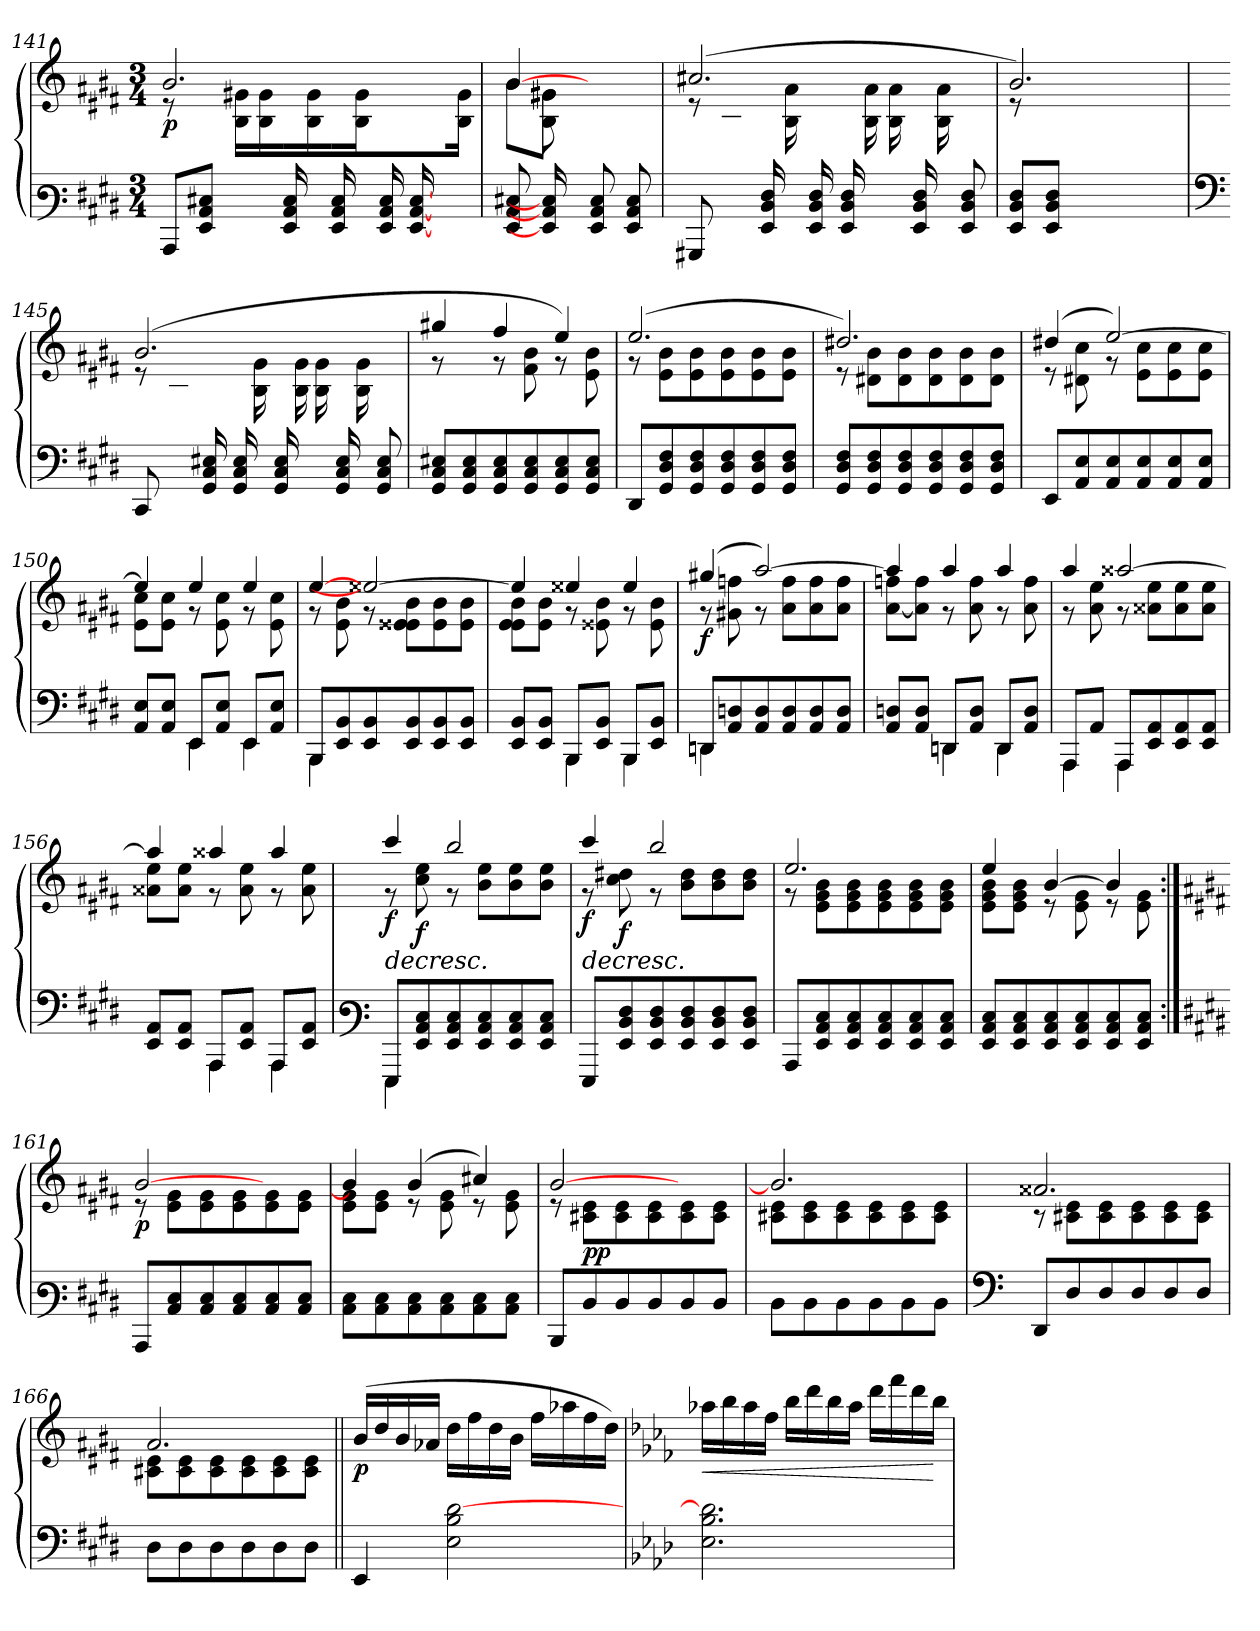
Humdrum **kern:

**kern	**kern	**dynam
*part1	*part1	*part1
*staff2	*staff1	*staff1/2
!!LO:PB:g=z
*clefF3	*clefG3	*
*k[f#c#g#d#]	*k[f#c#g#d#]	*
*M3/4	*M3/4	*
=141	=141	=141
*	*^	*
*	*	*^	*
!	!	!	!	!LO:DY:b
8CC#/L	2.g#/	8rB	4ryy	p
8GG#/ 8C#/ 8E#X/J	.	2.ryy	.	.
8ryy	.	.	16G#\ 16e#X\L	.
.	.	.	16G#\ 16e#\	.
16GG#/ 16C#/ 16E#/	.	.	16ryy	.
16ryy	.	.	16G#\ 16e#\	.
16GG#/ 16C#/ 16E#/	.	.	16ryy	.
16ryy	.	.	16G#\ 16e#\	.
16GG#/ 16C#/ 16E#/	.	.	8.ryy	.
[16GG#/ [16C#/ [16E#/	.	.	.	.
8ryy	8ryy	.	.	.
.	.	.	16G#\ 16e#\J	.
=142	=142	=142	=142	=142
8GG#/ 8C#/ 8E#X/L	[>4g#/	8g#\L	8ryy	.
16GG#/] 16C#/] 16E#/]	.	8G#\ 8e#X\J	8G#\ 8e#X\	.
16ryy	.	.	.	.
8GG#/ 8C#/ 8E#/	4ryy	4ryy	4ryy	.
8GG#/ 8C#/ 8E#/	.	.	.	.
=143	=143	=143	=143	=143
8BBB#X/L	(>2.a#X/	8rc	8ryy	.
8ryy	.	8ryy	8G#\ 8f#\J	.
16GG#/ 16D#/ 16F#/L	.	2ryy	16ryy	.
16ryy	.	.	16G#\ 16f#\	.
16GG#/ 16D#/ 16F#/	.	.	8ryy	.
16GG#/ 16D#/ 16F#/	.	.	.	.
8ryy	.	.	16G#\ 16f#\	.
.	.	.	16G#\ 16f#\	.
16GG#/ 16D#/ 16F#/	.	.	16ryy	.
16ryy	.	.	16G#\ 16f#\	.
8GG#/ 8D#/ 8F#/J	8ryy	8ryy	8ryy	.
*	*	*v	*v	*
=144	=144	=144	=144
8GG#/ 8D#/ 8F#/L	2.g#/)	8rB	.
8GG#/ 8D#/ 8F#/J	.	2ryy	.
2ryy	.	.	.
.	.	8ryy	.
*	*v	*v	*
!!LO:LB:g=z
=145	=145	=145
*clefF4	*	*
*	*^	*
*	*	*^	*
8CC#/L	(>2.g#/	8rB	8ryy	.
8ryy	.	8ryy	8G#\ 8e#X\J	.
16GG#/ 16C#/ 16E#X/L	.	2ryy	8ryy	.
16GG#/ 16C#/ 16E#/	.	.	.	.
16ryy	.	.	16G#\ 16e#\	.
16GG#/ 16C#/ 16E#/	.	.	16ryy	.
8ryy	.	.	16G#\ 16e#\	.
.	.	.	16G#\ 16e#\	.
16GG#/ 16C#/ 16E#/	.	.	16ryy	.
16ryy	.	.	16G#\ 16e#\	.
8GG#/ 8C#/ 8E#/J	8ryy	8ryy	8ryy	.
*	*	*v	*v	*
=146	=146	=146	=146
8GG#/ 8C#/ 8E#X/L	4ee#X/	8re	.
8GG#/ 8C#/ 8E#/	.	8ryy	.
8GG#/ 8C#/ 8E#/	4dd#/	8re	.
8GG#/ 8C#/ 8E#/	.	8d#\ 8g#\	.
8GG#/ 8C#/ 8E#/	4cc#/)	8re	.
8GG#/ 8C#/ 8E#/J	.	8c#\ 8g#\	.
=147	=147	=147	=147
8DD#/L	(>2.cc#/	8re	.
8GG#/ 8D#/ 8F#/	.	8c#\ 8g#\L	.
8GG#/ 8D#/ 8F#/	.	8c#\ 8g#\	.
8GG#/ 8D#/ 8F#/	.	8c#\ 8g#\	.
8GG#/ 8D#/ 8F#/	.	8c#\ 8g#\	.
8GG#/ 8D#/ 8F#/J	.	8c#\ 8g#\J	.
=148	=148	=148	=148
8GG#/ 8D#/ 8F#/L	2.b#X/)	8rc	.
8GG#/ 8D#/ 8F#/	.	8B#X\ 8g#\L	.
8GG#/ 8D#/ 8F#/	.	8B#\ 8g#\	.
8GG#/ 8D#/ 8F#/	.	8B#\ 8g#\	.
8GG#/ 8D#/ 8F#/	.	8B#\ 8g#\	.
8GG#/ 8D#/ 8F#/J	.	8B#\ 8g#\J	.
!!LO:LB:g=z	!!
=149	=149	=149	=149
8EE/L	(>4b#X/	8rc	.
8AA/ 8E/	.	8B#X\ 8a\	.
8AA/ 8E/	[>2cc#/)	8re	.
8AA/ 8E/	.	8c#\ 8a\L	.
8AA/ 8E/	.	8c#\ 8a\	.
8AA/ 8E/J	.	8c#\ 8a\J	.
=150	=150	=150	=150
*^	*	*	*
8AA/ 8E/L	4ryy	4cc#/]	8c#\ 8a\L	.
8AA/ 8E/J	.	.	8c#\ 8a\J	.
8EE/L	4EE\	4cc#/	8re	.
8AA/ 8E/J	.	.	8c#\ 8a\	.
8EE/L	4EE\	4cc#/	8re	.
8AA/ 8E/J	.	.	8c#\ 8a\	.
=151	=151	=151	=151	=151
8BBB/L	4BBB\	[>4cc#/	8re	.
8EE/ 8BB/	.	.	8c#\ 8g#\	.
8EE/ 8BB/	2ryy	2cc##X/_	8re	.
8EE/ 8BB/	.	.	8c##\ 8c##\ 8g#\L	.
8EE/ 8BB/	.	.	8c##\ 8g#\	.
8EE/ 8BB/J	.	.	8c##\ 8g#\J	.
=152	=152	=152	=152	=152
8EE/ 8BB/L	4ryy	4cc##/]	8c#\ 8c#\ 8g#\L	.
8EE/ 8BB/J	.	.	8c#\ 8g#\J	.
8BBB/L	4BBB\	4cc##X/	8re	.
8EE/ 8BB/J	.	.	8c##\ 8g#\	.
8BBB/L	4BBB\	4cc##/	8re	.
8EE/ 8BB/J	.	.	8c##\ 8g#\	.
!!LO:LB:g=z	!!
=153	=153	=153	=153	=153
!	!	!	!	!LO:DY:b
8DDn/L	4DDn\	(>4ee#X/	8re	f
8AA/ 8Dn/	.	.	8e#X\ 8ddn\	.
8AA/ 8D/	2ryy	[>2ff#/)	8re	.
8AA/ 8D/	.	.	8f#\ 8dd\L	.
8AA/ 8D/	.	.	8f#\ 8dd\	.
8AA/ 8D/J	.	.	8f#\ 8dd\J	.
=154	=154	=154	=154	=154
8AA/ 8Dn/L	4ryy	4ff#/]	[<8f#\ 8ddn\L	.
8AA/ 8D/J	.	.	8f#\] 8dd\J	.
8DDn/L	4DDn\	4ff#/	8re	.
8AA/ 8D/J	.	.	8f#\ 8dd\	.
8DD/L	4DD\	4ff#/	8re	.
8AA/ 8D/J	.	.	8f#\ 8dd\	.
=155	=155	=155	=155	=155
8AAA/L	4AAA\	4ff#/	8re	.
8AA/J	.	.	8f#\ 8cc#\	.
8AAA/L	4AAA\	[>2ff##X/	8re	.
8EE/ 8AA/	.	.	8f##X\ 8cc#\L	.
8EE/ 8AA/	4ryy	.	8f##\ 8cc#\	.
8EE/ 8AA/J	.	.	8f##\ 8cc#\J	.
=156	=156	=156	=156	=156
8EE/ 8AA/L	4ryy	4ff##/]	8f##X\ 8cc#\L	.
8EE/ 8AA/J	.	.	8f##\ 8cc#\J	.
8AAA/L	4AAA\	4ff##X/	8re	.
8EE/ 8AA/J	.	.	8f##\ 8cc#\	.
8AAA/L	4AAA\	4ff##/	8re	.
8EE/ 8AA/J	.	.	8f##\ 8cc#\	.
!!LO:LB:g=z	!!
=157	=157	=157	=157	=157
*clefF3	*	*	*	*
!	!	!	!	!LO:HP:b
!	!	!	!	!LO:DY:n=1:b
8GGG#/L	4GGG#\	4aa/	8re	> f
!	!	!	!	!LO:DY:n=2:b
8GG#/ 8C#/ 8E/	.	.	8a\ 8cc#\	f
8GG#/ 8C#/ 8E/	2ryy	2gg#/	8re	]
8GG#/ 8C#/ 8E/	.	.	8g#\ 8cc#\L	.
8GG#/ 8C#/ 8E/	.	.	8g#\ 8cc#\	.
8GG#/ 8C#/ 8E/J	.	.	8g#\ 8cc#\J	.
*v	*v	*	*	*
=158	=158	=158	=158
!	!	!	!LO:HP:b
!	!	!	!LO:DY:n=1:b
8GGG#/L	4aa/	8re	> f
!	!	!	!LO:DY:n=2:b
8GG#/ 8D#/ 8F#/	.	8a\ 8b#X\	f
8GG#/ 8D#/ 8F#/	2gg#/	8re	]
8GG#/ 8D#/ 8F#/	.	8g#\ 8b#\L	.
8GG#/ 8D#/ 8F#/	.	8g#\ 8b#\	.
8GG#/ 8D#/ 8F#/J	.	8g#\ 8b#\J	.
=159	=159	=159	=159
8CC#/L	2.cc#/	8re	.
8GG#/ 8C#/ 8E/	.	8c#\ 8e\ 8g#\L	.
8GG#/ 8C#/ 8E/	.	8c#\ 8e\ 8g#\	.
8GG#/ 8C#/ 8E/	.	8c#\ 8e\ 8g#\	.
8GG#/ 8C#/ 8E/	.	8c#\ 8e\ 8g#\	.
8GG#/ 8C#/ 8E/J	.	8c#\ 8e\ 8g#\J	.
=160	=160	=160	=160
8GG#/ 8C#/ 8E/L	4cc#/	8c#\ 8e\ 8g#\L	.
8GG#/ 8C#/ 8E/	.	8c#\ 8e\ 8g#\J	.
8GG#/ 8C#/ 8E/	[>4g#/	8rB	.
8GG#/ 8C#/ 8E/	.	8c#\ 8e\	.
8GG#/ 8C#/ 8E/	4g#/]	8rB	.
8GG#/ 8C#/ 8E/J	.	8c#\ 8e\	.
!!LO:PB:g=z	!!
=161:|!	=161:|!	=161:|!	=161:|!
*k[f#c#g#d#]	*k[f#c#g#d#]	*	*
!	!	!	!LO:DY:b
8CC#/L	[>2g#/	8rB	p
8C#/ 8E/	.	8c#\ 8e\L	.
8C#/ 8E/	.	8c#\ 8e\	.
8C#/ 8E/	.	8c#\ 8e\	.
8C#/ 8E/	4ryy	8c#\ 8e\	.
8C#/ 8E/J	.	8c#\ 8e\J	.
=162	=162	=162	=162
8C#\ 8E\L	4g#/]	8c#\ 8e\L	.
8C#\ 8E\	.	8c#\ 8e\J	.
8C#\ 8E\	(>4g#/	8rB	.
8C#\ 8E\	.	8c#\ 8e\	.
8C#\ 8E\	4a#X/)	8rc	.
8C#\ 8E\J	.	8c#\ 8e\	.
=163	=163	=163	=163
8DD#/L	[>2g#/	8rB	.
!	!	!	!LO:DY:b
8D#/	.	8A#X\ 8c#\L	pp
8D#/	.	8A#\ 8c#\	.
8D#/	.	8A#\ 8c#\	.
8D#/	4ryy	8A#\ 8c#\	.
8D#/J	.	8A#\ 8c#\J	.
=164	=164	=164	=164
8D#\L	2.g#/]	8A#X\ 8c#\L	.
8D#\	.	8A#\ 8c#\	.
8D#\	.	8A#\ 8c#\	.
8D#\	.	8A#\ 8c#\	.
8D#\	.	8A#\ 8c#\	.
8D#\J	.	8A#\ 8c#\J	.
!!LO:LB:g=z	!!
=165	=165	=165	=165
*clefF4	*	*	*
8DD#/L	2.f##X/	8rA	.
8D#/	.	8A#X\ 8c#\L	.
8D#/	.	8A#\ 8c#\	.
8D#/	.	8A#\ 8c#\	.
8D#/	.	8A#\ 8c#\	.
8D#/J	.	8A#\ 8c#\J	.
=166	=166	=166	=166
8D#\L	2.f#/	8A#X\ 8c#\L	.
8D#\	.	8A#\ 8c#\	.
8D#\	.	8A#\ 8c#\	.
8D#\	.	8A#\ 8c#\	.
8D#\	.	8A#\ 8c#\	.
8D#\J	.	8A#\ 8c#\J	.
=167||	=167||	=167||	=167||
!	!	!	!LO:DY:b
*	*v	*v	*
4EE/	(>16g#/LL	p
.	16b/	.
.	16g#/	.
.	16f-X/JJ	.
2E\ 2B\ [>2d#\	16b\LL	.
.	16dd#\	.
.	16b\	.
.	16g#\JJ	.
.	16dd#\LL	.
.	16ff-X\	.
.	16dd#\	.
.	16b\JJ)	.
!!LO:LB:g=z
=168	=168	=168
*k[b-e-a-d-]	*k[b-e-a-d-]	*
!	!	!LO:HP:b
2.E-\ 2.B-\ 2.d-\]	16ff-X\LL	<
.	16gg\	.
.	16ff-\	.
.	16dd-\JJ	.
.	16gg\LL	.
.	16bb-\	.
.	16gg\	.
.	16ff-\JJ	.
.	16bb-\LL	.
.	16ddd-\	.
.	16bb-\	.
.	16gg\JJ	[
=	=	=
*-	*-	*-
